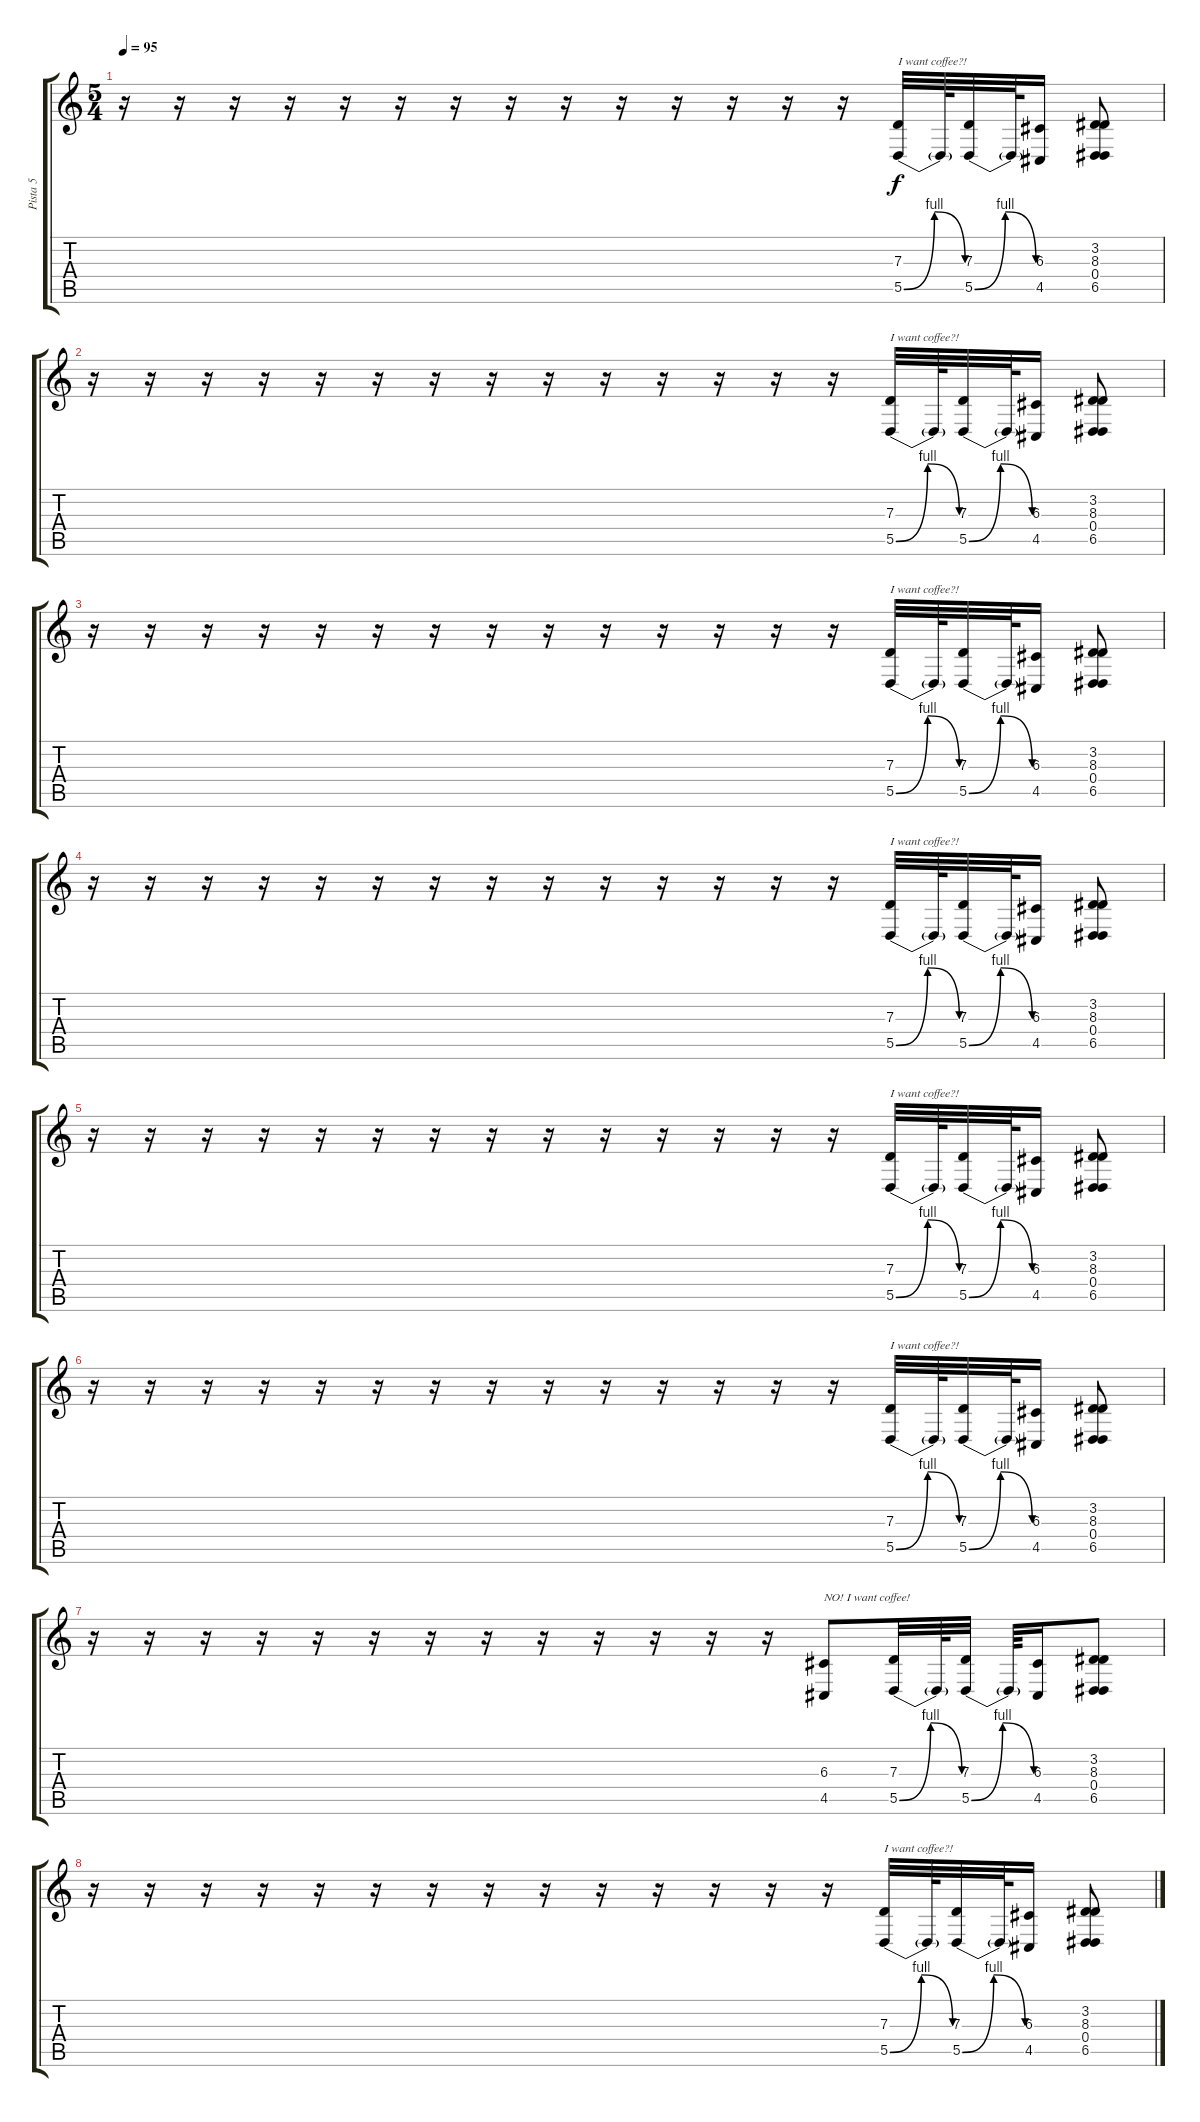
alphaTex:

\track ("Pista 5" "Pista 5") {instrument panflute}
\staff {score tabs}
\tuning (E4 B3 G3 D3 A2 E2) {hide}
\ts (5 4)
\tempo 95
\clef g2
\ks c
r.16{dy f instrument distortionguitar} r.16 r.16 r.16 r.16 r.16 r.16 r.16 r.16 r.16 r.16 r.16 r.16 r.16 (7.3 5.5{be (bendrelease 0 0 15 4 46 4 60 0)}).32{txt "I want coffee?!" volume 16 instrument panflute} 5.5{t}.64 (7.3 5.5{be (bendrelease 0 0 15 4 46 4 60 0)}).32 5.5{t}.64 (6.3 4.5).16 (3.2 8.3 0.4 6.5).8 |
r.16{instrument distortionguitar} r.16 r.16 r.16 r.16 r.16 r.16 r.16 r.16 r.16 r.16 r.16 r.16 r.16 (7.3 5.5{be (bendrelease 0 0 15 4 46 4 60 0)}).32{txt "I want coffee?!" volume 16 instrument panflute} 5.5{t}.64 (7.3 5.5{be (bendrelease 0 0 15 4 46 4 60 0)}).32 5.5{t}.64 (6.3 4.5).16 (3.2 8.3 0.4 6.5).8 |
r.16{instrument distortionguitar} r.16 r.16 r.16 r.16 r.16 r.16 r.16 r.16 r.16 r.16 r.16 r.16 r.16 (7.3 5.5{be (bendrelease 0 0 15 4 46 4 60 0)}).32{txt "I want coffee?!" volume 16 instrument panflute} 5.5{t}.64 (7.3 5.5{be (bendrelease 0 0 15 4 46 4 60 0)}).32 5.5{t}.64 (6.3 4.5).16 (3.2 8.3 0.4 6.5).8 |
r.16{instrument distortionguitar} r.16 r.16 r.16 r.16 r.16 r.16 r.16 r.16 r.16 r.16 r.16 r.16 r.16 (7.3 5.5{be (bendrelease 0 0 15 4 46 4 60 0)}).32{txt "I want coffee?!" volume 16 instrument panflute} 5.5{t}.64 (7.3 5.5{be (bendrelease 0 0 15 4 46 4 60 0)}).32 5.5{t}.64 (6.3 4.5).16 (3.2 8.3 0.4 6.5).8 |
r.16{instrument distortionguitar} r.16 r.16 r.16 r.16 r.16 r.16 r.16 r.16 r.16 r.16 r.16 r.16 r.16 (7.3 5.5{be (bendrelease 0 0 15 4 46 4 60 0)}).32{txt "I want coffee?!" volume 16 instrument panflute} 5.5{t}.64 (7.3 5.5{be (bendrelease 0 0 15 4 46 4 60 0)}).32 5.5{t}.64 (6.3 4.5).16 (3.2 8.3 0.4 6.5).8 |
r.16{instrument distortionguitar} r.16 r.16 r.16 r.16 r.16 r.16 r.16 r.16 r.16 r.16 r.16 r.16 r.16 (7.3 5.5{be (bendrelease 0 0 15 4 46 4 60 0)}).32{txt "I want coffee?!" volume 16 instrument panflute} 5.5{t}.64 (7.3 5.5{be (bendrelease 0 0 15 4 46 4 60 0)}).32 5.5{t}.64 (6.3 4.5).16 (3.2 8.3 0.4 6.5).8 |
r.16{instrument distortionguitar} r.16 r.16 r.16 r.16 r.16 r.16 r.16 r.16 r.16 r.16 r.16 r.16 (6.3 4.5).8{txt "NO! I want coffee!" volume 16 instrument panflute} (7.3 5.5{be (bendrelease 0 0 15 4 46 4 60 0)}).32{volume 16 instrument panflute} 5.5{t}.64 (7.3 5.5{be (bendrelease 0 0 15 4 46 4 60 0)}).32 5.5{t}.64 (6.3 4.5).16 (3.2 8.3 0.4 6.5).8 |
r.16{instrument distortionguitar} r.16 r.16 r.16 r.16 r.16 r.16 r.16 r.16 r.16 r.16 r.16 r.16 r.16 (7.3 5.5{be (bendrelease 0 0 15 4 46 4 60 0)}).32{txt "I want coffee?!" volume 16 instrument panflute} 5.5{t}.64 (7.3 5.5{be (bendrelease 0 0 15 4 46 4 60 0)}).32 5.5{t}.64 (6.3 4.5).16 (3.2 8.3 0.4 6.5).8
